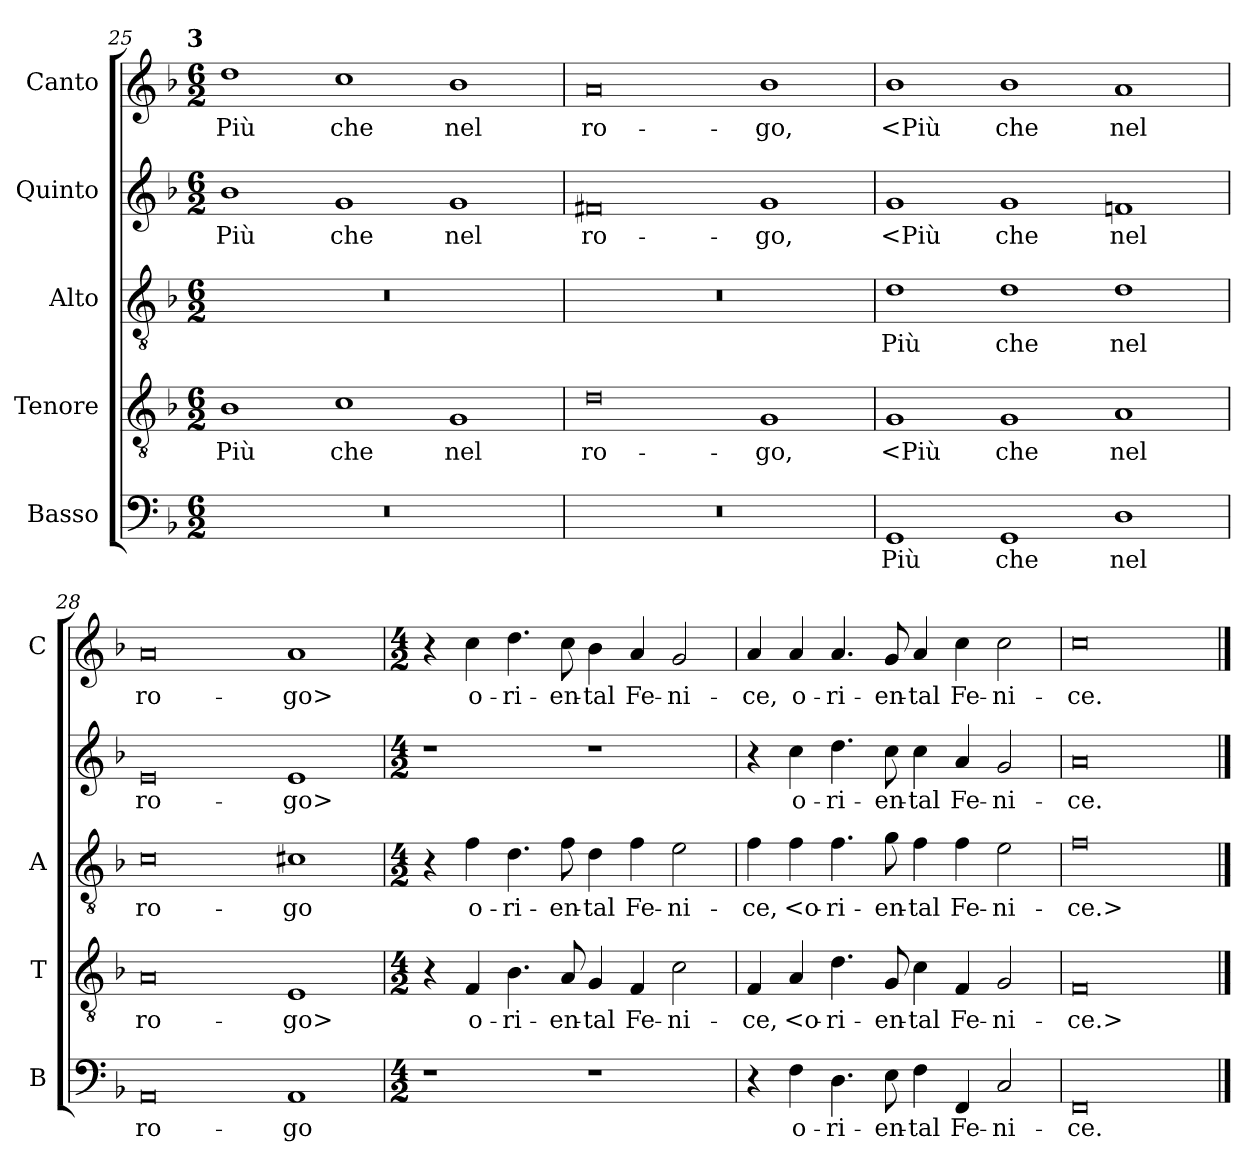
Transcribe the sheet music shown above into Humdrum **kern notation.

**kern	**text	**kern	**text	**kern	**text	**kern	**text	**kern	**text
*part5	*part5	*part4	*part4	*part3	*part3	*part2	*part2	*part1	*part1
*staff5	*staff5	*staff4	*staff4	*staff3	*staff3	*staff2	*staff2	*staff1	*staff1
*I"Basso	*	*I"Tenore	*	*I"Alto	*	*I"Quinto	*	*I"Canto	*
*I'B	*	*I'T	*	*I'A	*	*	*	*I'C	*
*clefF4	*	*clefGv2	*	*clefGv2	*	*clefG2	*	*clefG2	*
*k[b-]	*	*k[b-]	*	*k[b-]	*	*k[b-]	*	*k[b-]	*
*F:	*	*F:	*	*F:	*	*F:	*	*F:	*
!!LO:TX:omd:t=3
*M6/2	*	*M6/2	*	*M6/2	*	*M6/2	*	*M6/2	*
=25	=25	=25	=25	=25	=25	=25	=25	=25	=25
0.r	.	1B-	Più	0.r	.	1b-	Più	1dd	Più
.	.	1c	che	.	.	1g	che	1cc	che
.	.	1G	nel	.	.	1g	nel	1b-	nel
=26	=26	=26	=26	=26	=26	=26	=26	=26	=26
0.r	.	0d	ro-	0.r	.	0f#X	ro-	0a	ro-
.	.	1G	-go,	.	.	1g	-go,	1b-	-go,
=27	=27	=27	=27	=27	=27	=27	=27	=27	=27
1GG	Più	1G	<Più	1d	Più	1g	<Più	1b-	<Più
1GG	che	1G	che	1d	che	1g	che	1b-	che
1D	nel	1A	nel	1d	nel	1fn	nel	1a	nel
=28	=28	=28	=28	=28	=28	=28	=28	=28	=28
0AA	ro-	0A	ro-	0c	ro-	0e	ro-	0a	ro-
1AA	-go	1E	-go>	1c#X	-go	1e	-go>	1a	-go>
=29	=29	=29	=29	=29	=29	=29	=29	=29	=29
*M4/2	*	*M4/2	*	*M4/2	*	*M4/2	*	*M4/2	*
1r	.	4r	.	4r	.	1r	.	4r	.
.	.	4F	o-	4f	o-	.	.	4cc	o-
.	.	4.B-	-ri-	4.d	-ri-	.	.	4.dd	-ri-
.	.	8A	-en-	8f	-en-	.	.	8cc	-en-
1r	.	4G	-tal	4d	-tal	1r	.	4b-	-tal
.	.	4F	Fe-	4f	Fe-	.	.	4a	Fe-
.	.	2c	-ni-	2e	-ni-	.	.	2g	-ni-
=30	=30	=30	=30	=30	=30	=30	=30	=30	=30
4r	.	4F	-ce,	4f	-ce,	4r	.	4a	-ce,
4F	o-	4A	<o-	4f	<o-	4cc	o-	4a	o-
4.D	-ri-	4.d	-ri-	4.f	-ri-	4.dd	-ri-	4.a	-ri-
8E	-en-	8G	-en-	8g	-en-	8cc	-en-	8g	-en-
4F	-tal	4c	-tal	4f	-tal	4cc	-tal	4a	-tal
4FF	Fe-	4F	Fe-	4f	Fe-	4a	Fe-	4cc	Fe-
2C	-ni-	2G	-ni-	2e	-ni-	2g	-ni-	2cc	-ni-
=31	=31	=31	=31	=31	=31	=31	=31	=31	=31
0FF	-ce.	0F	-ce.>	0f	-ce.>	0a	-ce.	0cc	-ce.
==	==	==	==	==	==	==	==	==	==
*-	*-	*-	*-	*-	*-	*-	*-	*-	*-
